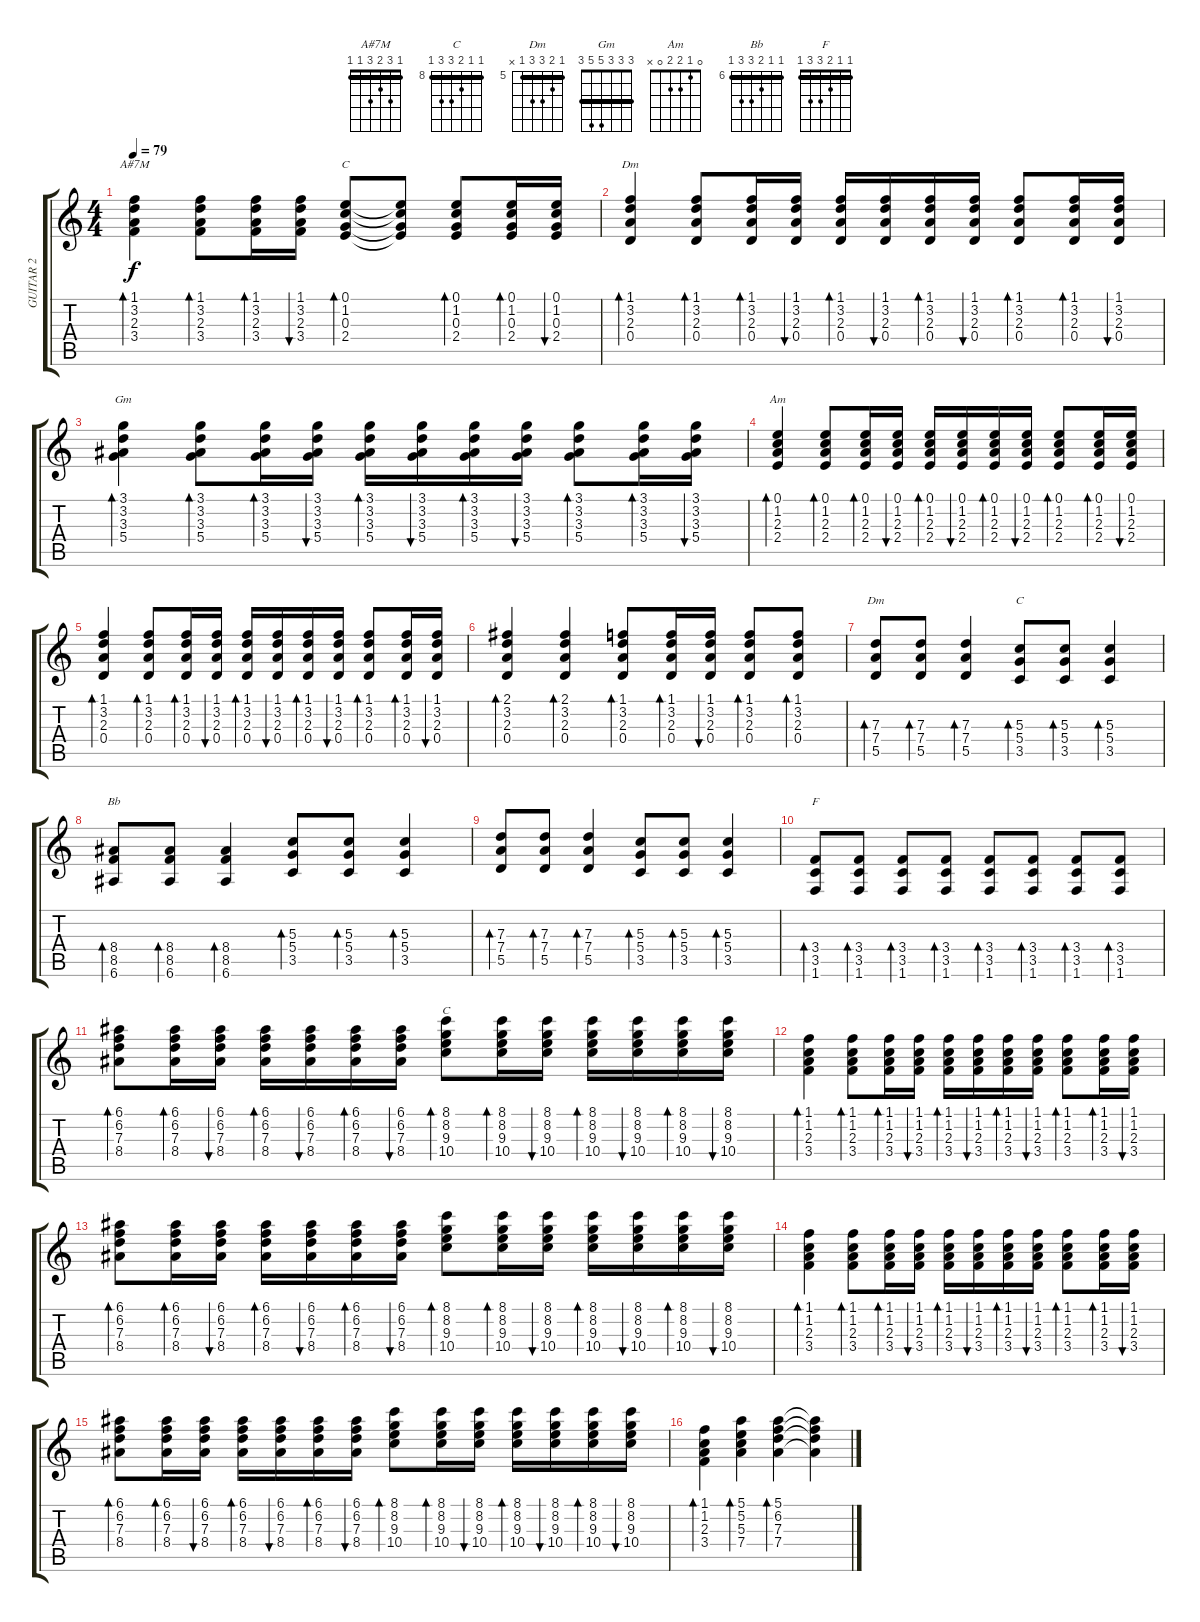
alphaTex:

\track ("GUITAR 2 " "GUITAR 2 ") {instrument acousticguitarsteel}
\staff {score tabs}
\tuning (E4 B3 G3 D3 A2 E2) {hide}
\chord ("A#7M" 1 3 2 3 1 1) {barre 1}
\chord ("C" 0 1 0 2 x x)
\chord ("Dm" 1 3 2 0 x x)
\chord ("Gm" 3 3 3 5 5 3) {barre 3}
\chord ("Am" 0 1 2 2 0 x)
\chord ("Dm" 5 6 7 7 5 x) {firstfret 5 barre 5}
\chord ("C" 3 5 5 5 3 x) {barre 3}
\chord ("Bb" 6 6 7 8 8 6) {firstfret 6 barre 6}
\chord ("F" 1 1 2 3 3 1) {barre 1}
\chord ("C" 8 8 9 10 10 8) {firstfret 8 barre 8}
\ts (4 4)
\tempo 79
\clef g2
\ks c
(1.1 3.2 2.3 3.4).4{bd 60 ch "A#7M" dy f} (1.1 3.2 2.3 3.4).8{bd 60} (1.1 3.2 2.3 3.4).16{bd 60} (1.1 3.2 2.3 3.4).16{bu 60} (0.1 1.2 0.3 2.4).8{bd 60 ch "C"} (0.1{t} 1.2{t} 0.3{t} 2.4{t}).8 (0.1 1.2 0.3 2.4).8{bd 60} (0.1 1.2 0.3 2.4).16{bd 60} (0.1 1.2 0.3 2.4).16{bu 60} |
(1.1 3.2 2.3 0.4).4{bd 60 ch "Dm"} (1.1 3.2 2.3 0.4).8{bd 60} (1.1 3.2 2.3 0.4).16{bd 60} (1.1 3.2 2.3 0.4).16{bu 60} (1.1 3.2 2.3 0.4).16{bd 60} (1.1 3.2 2.3 0.4).16{bu 60} (1.1 3.2 2.3 0.4).16{bd 60} (1.1 3.2 2.3 0.4).16{bu 60} (1.1 3.2 2.3 0.4).8{bd 60} (1.1 3.2 2.3 0.4).16{bd 60} (1.1 3.2 2.3 0.4).16{bu 60} |
(3.1 3.2 3.3 5.4).4{bd 60 ch "Gm"} (3.1 3.2 3.3 5.4).8{bd 60} (3.1 3.2 3.3 5.4).16{bd 60} (3.1 3.2 3.3 5.4).16{bu 60} (3.1 3.2 3.3 5.4).16{bd 60} (3.1 3.2 3.3 5.4).16{bu 60} (3.1 3.2 3.3 5.4).16{bd 60} (3.1 3.2 3.3 5.4).16{bu 60} (3.1 3.2 3.3 5.4).8{bd 60} (3.1 3.2 3.3 5.4).16{bd 60} (3.1 3.2 3.3 5.4).16{bu 60} |
(0.1 1.2 2.3 2.4).4{bd 60 ch "Am"} (0.1 1.2 2.3 2.4).8{bd 60} (0.1 1.2 2.3 2.4).16{bd 60} (0.1 1.2 2.3 2.4).16{bu 60} (0.1 1.2 2.3 2.4).16{bd 60} (0.1 1.2 2.3 2.4).16{bu 60} (0.1 1.2 2.3 2.4).16{bd 60} (0.1 1.2 2.3 2.4).16{bu 60} (0.1 1.2 2.3 2.4).8{bd 60} (0.1 1.2 2.3 2.4).16{bd 60} (0.1 1.2 2.3 2.4).16{bu 60} |
(1.1 3.2 2.3 0.4).4{bd 60} (1.1 3.2 2.3 0.4).8{bd 60} (1.1 3.2 2.3 0.4).16{bd 60} (1.1 3.2 2.3 0.4).16{bu 60} (1.1 3.2 2.3 0.4).16{bd 60} (1.1 3.2 2.3 0.4).16{bu 60} (1.1 3.2 2.3 0.4).16{bd 60} (1.1 3.2 2.3 0.4).16{bu 60} (1.1 3.2 2.3 0.4).8{bd 60} (1.1 3.2 2.3 0.4).16{bd 60} (1.1 3.2 2.3 0.4).16{bu 60} |
(2.1 3.2 2.3 0.4).4{bd 60} (2.1 3.2 2.3 0.4).4{bd 60} (1.1 3.2 2.3 0.4).8{bd 60} (1.1 3.2 2.3 0.4).16{bd 60} (1.1 3.2 2.3 0.4).16{bu 60} (1.1 3.2 2.3 0.4).8{bd 60} (1.1 3.2 2.3 0.4).8{bd 60} |
(7.3 7.4 5.5).8{bd 60 ch "Dm" volume 11 instrument overdrivenguitar} (7.3 7.4 5.5).8{bd 60} (7.3 7.4 5.5).4{bd 60} (5.3 5.4 3.5).8{bd 60 ch "C"} (5.3 5.4 3.5).8{bd 60} (5.3 5.4 3.5).4{bd 60} |
(8.4 8.5 6.6).8{bd 60 ch "Bb"} (8.4 8.5 6.6).8{bd 60} (8.4 8.5 6.6).4{bd 60} (5.3 5.4 3.5).8{bd 60} (5.3 5.4 3.5).8{bd 60} (5.3 5.4 3.5).4{bd 60} |
(7.3 7.4 5.5).8{bd 60} (7.3 7.4 5.5).8{bd 60} (7.3 7.4 5.5).4{bd 60} (5.3 5.4 3.5).8{bd 60} (5.3 5.4 3.5).8{bd 60} (5.3 5.4 3.5).4{bd 60} |
(3.4 3.5 1.6).8{bd 60 ch "F"} (3.4 3.5 1.6).8{bd 60} (3.4 3.5 1.6).8{bd 60} (3.4 3.5 1.6).8{bd 60} (3.4 3.5 1.6).8{bd 60} (3.4 3.5 1.6).8{bd 60} (3.4 3.5 1.6).8{bd 60} (3.4 3.5 1.6).8{bd 60} |
(6.1 6.2 7.3 8.4).8{bd 60 instrument acousticguitarsteel} (6.1 6.2 7.3 8.4).16{bd 60} (6.1 6.2 7.3 8.4).16{bu 60} (6.1 6.2 7.3 8.4).16{bd 60} (6.1 6.2 7.3 8.4).16{bu 60} (6.1 6.2 7.3 8.4).16{bd 60} (6.1 6.2 7.3 8.4).16{bu 60} (8.1 8.2 9.3 10.4).8{bd 60 ch "C"} (8.1 8.2 9.3 10.4).16{bd 60} (8.1 8.2 9.3 10.4).16{bu 60} (8.1 8.2 9.3 10.4).16{bd 60} (8.1 8.2 9.3 10.4).16{bu 60} (8.1 8.2 9.3 10.4).16{bd 60} (8.1 8.2 9.3 10.4).16{bu 60} |
(1.1 1.2 2.3 3.4).4{bd 60} (1.1 1.2 2.3 3.4).8{bd 60} (1.1 1.2 2.3 3.4).16{bd 60} (1.1 1.2 2.3 3.4).16{bu 60} (1.1 1.2 2.3 3.4).16{bd 60} (1.1 1.2 2.3 3.4).16{bu 60} (1.1 1.2 2.3 3.4).16{bd 60} (1.1 1.2 2.3 3.4).16{bu 60} (1.1 1.2 2.3 3.4).8{bd 60} (1.1 1.2 2.3 3.4).16{bd 60} (1.1 1.2 2.3 3.4).16{bu 60} |
(6.1 6.2 7.3 8.4).8{bd 60} (6.1 6.2 7.3 8.4).16{bd 60} (6.1 6.2 7.3 8.4).16{bu 60} (6.1 6.2 7.3 8.4).16{bd 60} (6.1 6.2 7.3 8.4).16{bu 60} (6.1 6.2 7.3 8.4).16{bd 60} (6.1 6.2 7.3 8.4).16{bu 60} (8.1 8.2 9.3 10.4).8{bd 60} (8.1 8.2 9.3 10.4).16{bd 60} (8.1 8.2 9.3 10.4).16{bu 60} (8.1 8.2 9.3 10.4).16{bd 60} (8.1 8.2 9.3 10.4).16{bu 60} (8.1 8.2 9.3 10.4).16{bd 60} (8.1 8.2 9.3 10.4).16{bu 60} |
(1.1 1.2 2.3 3.4).4{bd 60} (1.1 1.2 2.3 3.4).8{bd 60} (1.1 1.2 2.3 3.4).16{bd 60} (1.1 1.2 2.3 3.4).16{bu 60} (1.1 1.2 2.3 3.4).16{bd 60} (1.1 1.2 2.3 3.4).16{bu 60} (1.1 1.2 2.3 3.4).16{bd 60} (1.1 1.2 2.3 3.4).16{bu 60} (1.1 1.2 2.3 3.4).8{bd 60} (1.1 1.2 2.3 3.4).16{bd 60} (1.1 1.2 2.3 3.4).16{bu 60} |
(6.1 6.2 7.3 8.4).8{bd 60} (6.1 6.2 7.3 8.4).16{bd 60} (6.1 6.2 7.3 8.4).16{bu 60} (6.1 6.2 7.3 8.4).16{bd 60} (6.1 6.2 7.3 8.4).16{bu 60} (6.1 6.2 7.3 8.4).16{bd 60} (6.1 6.2 7.3 8.4).16{bu 60} (8.1 8.2 9.3 10.4).8{bd 60} (8.1 8.2 9.3 10.4).16{bd 60} (8.1 8.2 9.3 10.4).16{bu 60} (8.1 8.2 9.3 10.4).16{bd 60} (8.1 8.2 9.3 10.4).16{bu 60} (8.1 8.2 9.3 10.4).16{bd 60} (8.1 8.2 9.3 10.4).16{bu 60} |
(1.1 1.2 2.3 3.4).4{bd 60} (5.1 5.2 5.3 7.4).4{bd 60} (5.1 6.2 7.3 7.4).4{bd 60} (5.1{t} 6.2{t} 7.3{t} 7.4{t}).4
